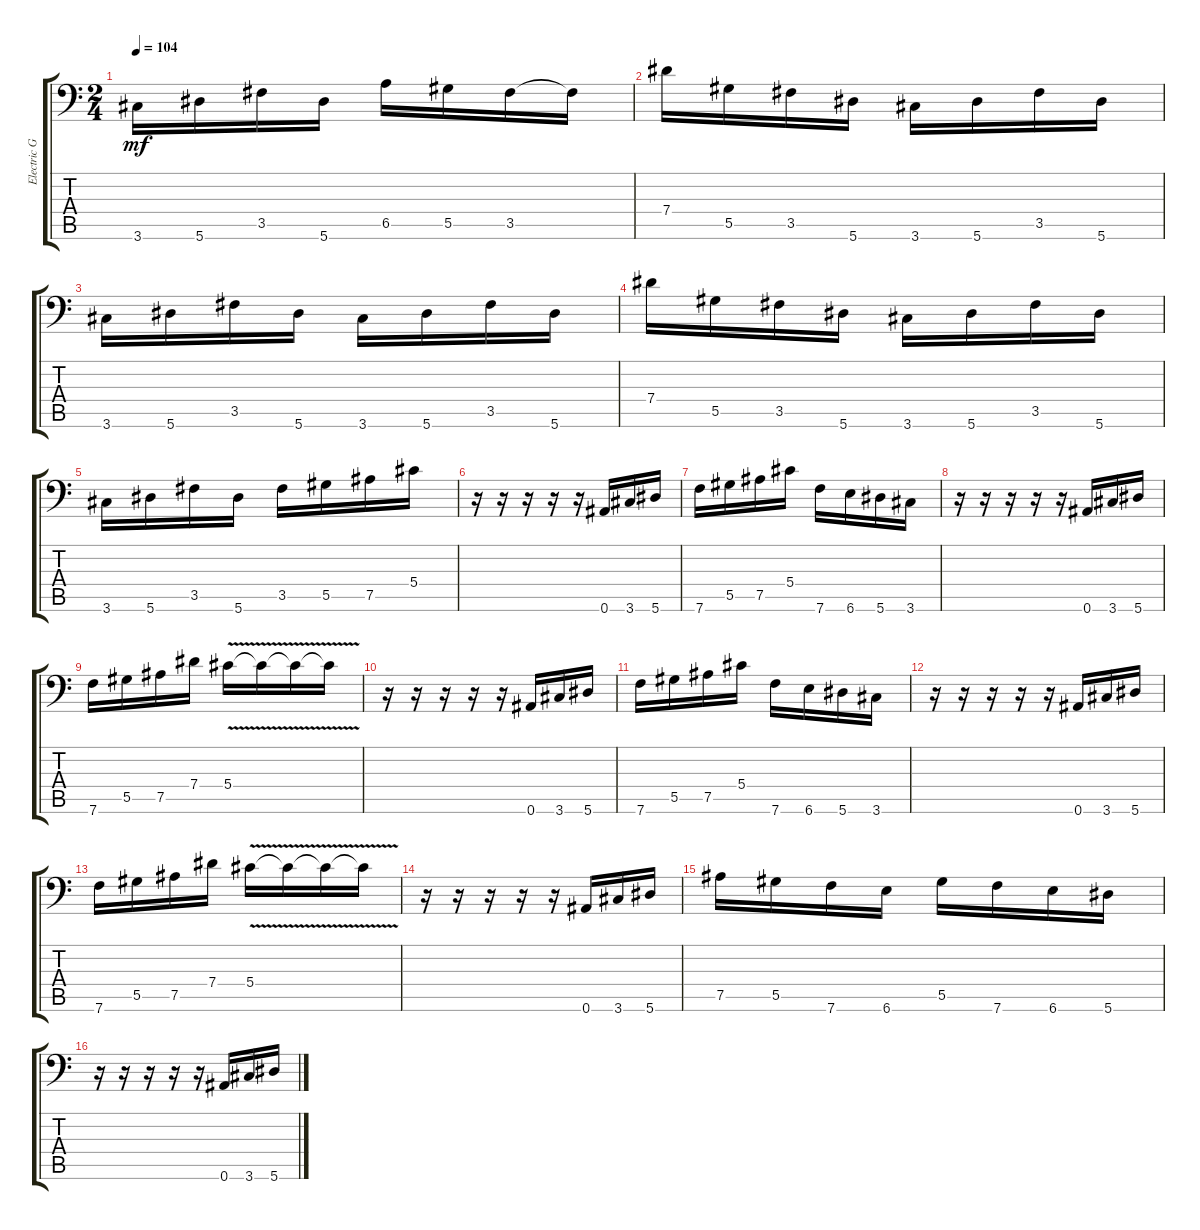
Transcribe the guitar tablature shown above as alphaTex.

\track ("Electric Guitar" "Electric G") {instrument distortionguitar}
\staff {score tabs}
\tuning (Bb3 F3 Db3 Ab2 Eb2 Bb1) {hide}
\ts (2 4)
\tempo 104
\clef f4
\ks c
3.6.16{dy mf} 5.6.16 3.5.16 5.6.16 6.5.16 5.5.16 3.5.16 3.5{t}.16 |
7.4.16 5.5.16 3.5.16 5.6.16 3.6.16 5.6.16 3.5.16 5.6.16 |
3.6.16 5.6.16 3.5.16 5.6.16 3.6.16 5.6.16 3.5.16 5.6.16 |
7.4.16 5.5.16 3.5.16 5.6.16 3.6.16 5.6.16 3.5.16 5.6.16 |
3.6.16 5.6.16 3.5.16 5.6.16 3.5.16 5.5.16 7.5.16 5.4.16 |
r.16 r.16 r.16 r.16 r.16 0.6.16 3.6.16 5.6.16 |
7.6.16 5.5.16 7.5.16 5.4.16 7.6.16 6.6.16 5.6.16 3.6.16 |
r.16 r.16 r.16 r.16 r.16 0.6.16 3.6.16 5.6.16 |
7.6.16 5.5.16 7.5.16 7.4.16 5.4{v}.16 5.4{v t}.16 5.4{v t}.16 5.4{v t}.16 |
r.16 r.16 r.16 r.16 r.16 0.6.16 3.6.16 5.6.16 |
7.6.16 5.5.16 7.5.16 5.4.16 7.6.16 6.6.16 5.6.16 3.6.16 |
r.16 r.16 r.16 r.16 r.16 0.6.16 3.6.16 5.6.16 |
7.6.16 5.5.16 7.5.16 7.4.16 5.4{v}.16 5.4{v t}.16 5.4{v t}.16 5.4{v t}.16 |
r.16 r.16 r.16 r.16 r.16 0.6.16 3.6.16 5.6.16 |
7.5.16 5.5.16 7.6.16 6.6.16 5.5.16 7.6.16 6.6.16 5.6.16 |
r.16 r.16 r.16 r.16 r.16 0.6.16 3.6.16 5.6.16
